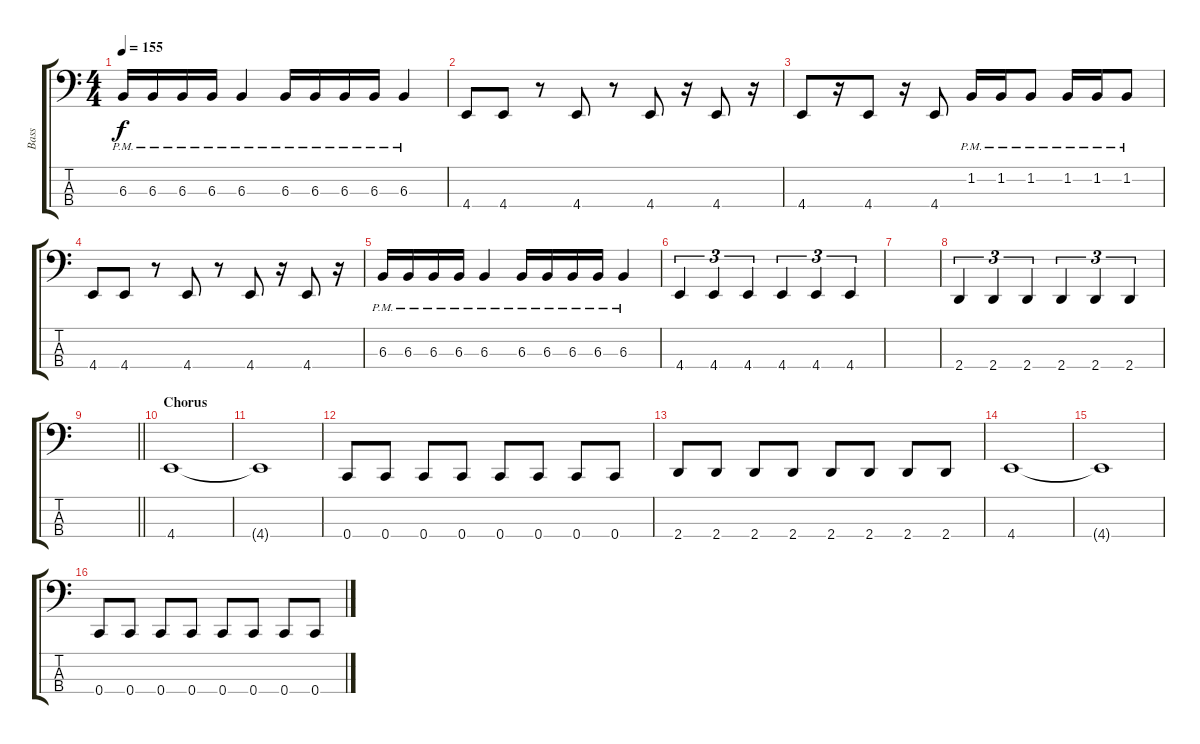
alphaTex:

\track ("Bass" "Bass") {instrument electricbassfinger}
\staff {score tabs}
\tuning (Eb2 Bb1 F1 C1) {hide}
\ts (4 4)
\tempo 155
\clef f4
\ks c
6.3{pm}.16{dy f} 6.3{pm}.16 6.3{pm}.16 6.3{pm}.16 6.3{pm}.4 6.3{pm}.16 6.3{pm}.16 6.3{pm}.16 6.3{pm}.16 6.3{pm}.4 |
4.4.8 4.4.8 r.8 4.4.8 r.8 4.4.8 r.16 4.4.8 r.16 |
4.4.8 r.16 4.4.8 r.16 4.4.8 1.2{pm}.16 1.2{pm}.16 1.2{pm}.8 1.2{pm}.16 1.2{pm}.16 1.2{pm}.8 |
4.4.8 4.4.8 r.8 4.4.8 r.8 4.4.8 r.16 4.4.8 r.16 |
6.3{pm}.16 6.3{pm}.16 6.3{pm}.16 6.3{pm}.16 6.3{pm}.4 6.3{pm}.16 6.3{pm}.16 6.3{pm}.16 6.3{pm}.16 6.3{pm}.4 |
4.4.4{tu (3 2)} 4.4.4{tu (3 2)} 4.4.4{tu (3 2)} 4.4.4{tu (3 2)} 4.4.4{tu (3 2)} 4.4.4{tu (3 2)} |
|
2.4.4{tu (3 2)} 2.4.4{tu (3 2)} 2.4.4{tu (3 2)} 2.4.4{tu (3 2)} 2.4.4{tu (3 2)} 2.4.4{tu (3 2)} |
\barLineRight lightlight
|
\section ("" "Chorus")
4.4.1 |
4.4{t}.1 |
0.4.8 0.4.8 0.4.8 0.4.8 0.4.8 0.4.8 0.4.8 0.4.8 |
2.4.8 2.4.8 2.4.8 2.4.8 2.4.8 2.4.8 2.4.8 2.4.8 |
4.4.1 |
4.4{t}.1 |
0.4.8 0.4.8 0.4.8 0.4.8 0.4.8 0.4.8 0.4.8 0.4.8
